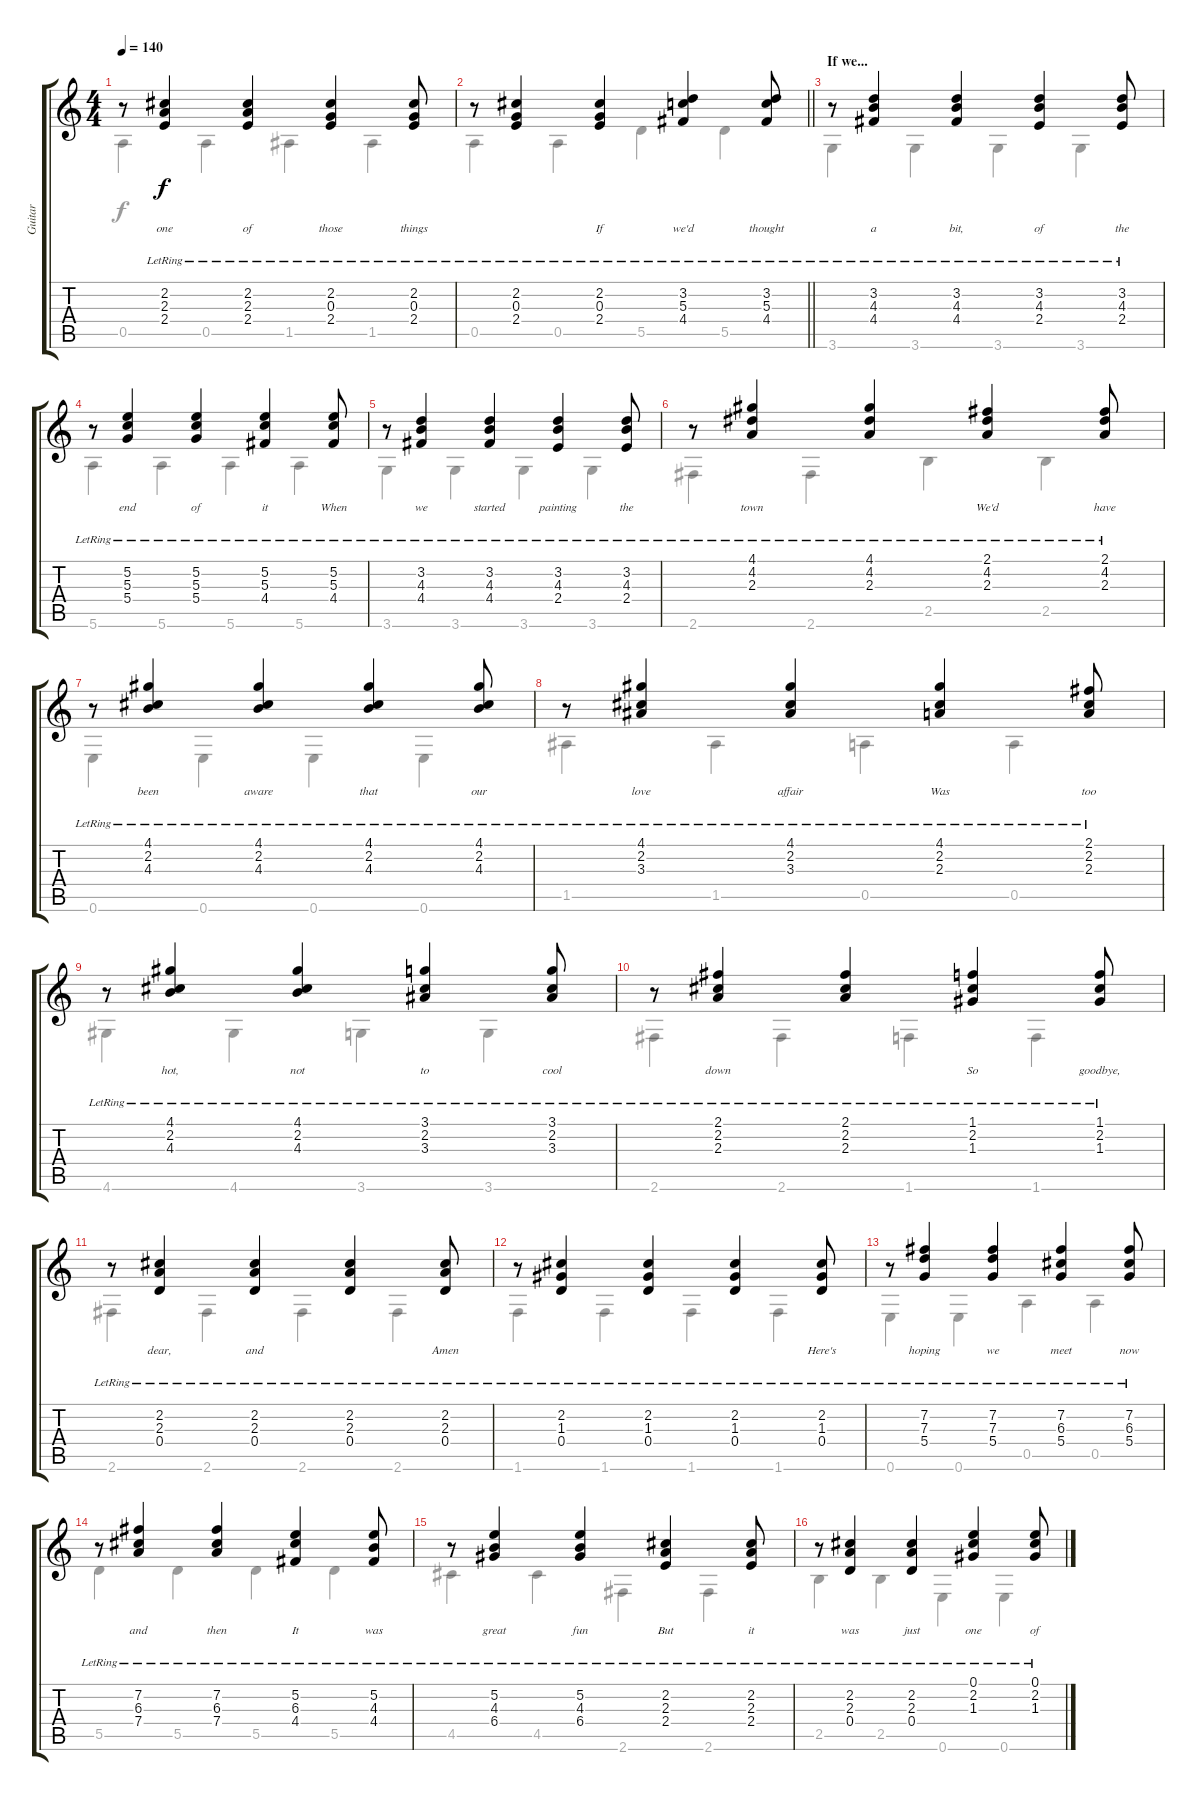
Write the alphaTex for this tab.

\track ("Guitar" "Guitar") {instrument acousticguitarnylon}
\staff {score tabs}
\tuning (E4 B3 G3 D3 A2 E2) {hide}
\voice
\ts (4 4)
\tempo 140
\clef g2
\ks c
r.8{dy f} (2.2{lr} 2.3{lr} 2.4{lr}).4{lyrics (0 "one") lyrics (1 "") lyrics (2 "") lyrics (3 "") lyrics (4 "")} (2.2{lr} 2.3{lr} 2.4{lr}).4{lyrics (0 "of") lyrics (1 "") lyrics (2 "") lyrics (3 "") lyrics (4 "")} (2.2{lr} 0.3{lr} 2.4{lr}).4{lyrics (0 "those") lyrics (1 "") lyrics (2 "") lyrics (3 "") lyrics (4 "")} (2.2{lr} 0.3{lr} 2.4{lr}).8{lyrics (0 "things") lyrics (1 "") lyrics (2 "") lyrics (3 "") lyrics (4 "")} |
\barLineRight lightlight
r.8 (2.2{lr} 0.3{lr} 2.4{lr}).4{lyrics (0 "") lyrics (1 "") lyrics (2 "") lyrics (3 "") lyrics (4 "")} (2.2{lr} 0.3{lr} 2.4{lr}).4{lyrics (0 "If") lyrics (1 "") lyrics (2 "") lyrics (3 "") lyrics (4 "")} (3.2{lr} 5.3{lr} 4.4{lr}).4{lyrics (0 "we'd") lyrics (1 "") lyrics (2 "") lyrics (3 "") lyrics (4 "")} (3.2{lr} 5.3{lr} 4.4{lr}).8{lyrics (0 "thought") lyrics (1 "") lyrics (2 "") lyrics (3 "") lyrics (4 "")} |
\section ("" "If we...")
r.8 (3.2{lr} 4.3{lr} 4.4{lr}).4{lyrics (0 "a") lyrics (1 "") lyrics (2 "") lyrics (3 "") lyrics (4 "")} (3.2{lr} 4.3{lr} 4.4{lr}).4{lyrics (0 "bit,") lyrics (1 "") lyrics (2 "") lyrics (3 "") lyrics (4 "")} (3.2{lr} 4.3{lr} 2.4{lr}).4{lyrics (0 "of") lyrics (1 "") lyrics (2 "") lyrics (3 "") lyrics (4 "")} (3.2{lr} 4.3{lr} 2.4{lr}).8{lyrics (0 "the") lyrics (1 "") lyrics (2 "") lyrics (3 "") lyrics (4 "")} |
r.8 (5.2{lr} 5.3{lr} 5.4{lr}).4{lyrics (0 "end") lyrics (1 "") lyrics (2 "") lyrics (3 "") lyrics (4 "")} (5.2{lr} 5.3{lr} 5.4{lr}).4{lyrics (0 "of") lyrics (1 "") lyrics (2 "") lyrics (3 "") lyrics (4 "")} (5.2{lr} 5.3{lr} 4.4{lr}).4{lyrics (0 "it") lyrics (1 "") lyrics (2 "") lyrics (3 "") lyrics (4 "")} (5.2{lr} 5.3{lr} 4.4{lr}).8{lyrics (0 "When") lyrics (1 "") lyrics (2 "") lyrics (3 "") lyrics (4 "")} |
r.8 (3.2{lr} 4.3{lr} 4.4{lr}).4{lyrics (0 "we") lyrics (1 "") lyrics (2 "") lyrics (3 "") lyrics (4 "")} (3.2{lr} 4.3{lr} 4.4{lr}).4{lyrics (0 "started") lyrics (1 "") lyrics (2 "") lyrics (3 "") lyrics (4 "")} (3.2{lr} 4.3{lr} 2.4{lr}).4{lyrics (0 "painting") lyrics (1 "") lyrics (2 "") lyrics (3 "") lyrics (4 "")} (3.2{lr} 4.3{lr} 2.4{lr}).8{lyrics (0 "the") lyrics (1 "") lyrics (2 "") lyrics (3 "") lyrics (4 "")} |
r.8 (4.1{lr} 4.2{lr} 2.3{lr}).4{lyrics (0 "town") lyrics (1 "") lyrics (2 "") lyrics (3 "") lyrics (4 "")} (4.1{lr} 4.2{lr} 2.3{lr}).4{lyrics (0 "") lyrics (1 "") lyrics (2 "") lyrics (3 "") lyrics (4 "")} (2.1{lr} 4.2{lr} 2.3{lr}).4{lyrics (0 "We'd") lyrics (1 "") lyrics (2 "") lyrics (3 "") lyrics (4 "")} (2.1{lr} 4.2{lr} 2.3{lr}).8{lyrics (0 "have") lyrics (1 "") lyrics (2 "") lyrics (3 "") lyrics (4 "")} |
r.8 (4.1{lr} 2.2{lr} 4.3{lr}).4{lyrics (0 "been") lyrics (1 "") lyrics (2 "") lyrics (3 "") lyrics (4 "")} (4.1{lr} 2.2{lr} 4.3{lr}).4{lyrics (0 "aware") lyrics (1 "") lyrics (2 "") lyrics (3 "") lyrics (4 "")} (4.1{lr} 2.2{lr} 4.3{lr}).4{lyrics (0 "that") lyrics (1 "") lyrics (2 "") lyrics (3 "") lyrics (4 "")} (4.1{lr} 2.2{lr} 4.3{lr}).8{lyrics (0 "our") lyrics (1 "") lyrics (2 "") lyrics (3 "") lyrics (4 "")} |
r.8 (4.1{lr} 2.2{lr} 3.3{lr}).4{lyrics (0 "love") lyrics (1 "") lyrics (2 "") lyrics (3 "") lyrics (4 "")} (4.1{lr} 2.2{lr} 3.3{lr}).4{lyrics (0 "affair") lyrics (1 "") lyrics (2 "") lyrics (3 "") lyrics (4 "")} (4.1{lr} 2.2{lr} 2.3{lr}).4{lyrics (0 "Was") lyrics (1 "") lyrics (2 "") lyrics (3 "") lyrics (4 "")} (2.1{lr} 2.2{lr} 2.3{lr}).8{lyrics (0 "too") lyrics (1 "") lyrics (2 "") lyrics (3 "") lyrics (4 "")} |
r.8 (4.1{lr} 2.2{lr} 4.3{lr}).4{lyrics (0 "hot,") lyrics (1 "") lyrics (2 "") lyrics (3 "") lyrics (4 "")} (4.1{lr} 2.2{lr} 4.3{lr}).4{lyrics (0 "not") lyrics (1 "") lyrics (2 "") lyrics (3 "") lyrics (4 "")} (3.1{lr} 2.2{lr} 3.3{lr}).4{lyrics (0 "to") lyrics (1 "") lyrics (2 "") lyrics (3 "") lyrics (4 "")} (3.1{lr} 2.2{lr} 3.3{lr}).8{lyrics (0 "cool") lyrics (1 "") lyrics (2 "") lyrics (3 "") lyrics (4 "")} |
r.8 (2.1{lr} 2.2{lr} 2.3{lr}).4{lyrics (0 "down") lyrics (1 "") lyrics (2 "") lyrics (3 "") lyrics (4 "")} (2.1{lr} 2.2{lr} 2.3{lr}).4{lyrics (0 "") lyrics (1 "") lyrics (2 "") lyrics (3 "") lyrics (4 "")} (1.1{lr} 2.2{lr} 1.3{lr}).4{lyrics (0 "So") lyrics (1 "") lyrics (2 "") lyrics (3 "") lyrics (4 "")} (1.1{lr} 2.2{lr} 1.3{lr}).8{lyrics (0 "goodbye,") lyrics (1 "") lyrics (2 "") lyrics (3 "") lyrics (4 "")} |
r.8 (2.2{lr} 2.3{lr} 0.4{lr}).4{lyrics (0 "dear,") lyrics (1 "") lyrics (2 "") lyrics (3 "") lyrics (4 "")} (2.2{lr} 2.3{lr} 0.4{lr}).4{lyrics (0 "and") lyrics (1 "") lyrics (2 "") lyrics (3 "") lyrics (4 "")} (2.2{lr} 2.3{lr} 0.4{lr}).4{lyrics (0 "") lyrics (1 "") lyrics (2 "") lyrics (3 "") lyrics (4 "")} (2.2{lr} 2.3{lr} 0.4{lr}).8{lyrics (0 "Amen") lyrics (1 "") lyrics (2 "") lyrics (3 "") lyrics (4 "")} |
r.8 (2.2{lr} 1.3{lr} 0.4{lr}).4{lyrics (0 "") lyrics (1 "") lyrics (2 "") lyrics (3 "") lyrics (4 "")} (2.2{lr} 1.3{lr} 0.4{lr}).4{lyrics (0 "") lyrics (1 "") lyrics (2 "") lyrics (3 "") lyrics (4 "")} (2.2{lr} 1.3{lr} 0.4{lr}).4{lyrics (0 "") lyrics (1 "") lyrics (2 "") lyrics (3 "") lyrics (4 "")} (2.2{lr} 1.3{lr} 0.4{lr}).8{lyrics (0 "Here's") lyrics (1 "") lyrics (2 "") lyrics (3 "") lyrics (4 "")} |
r.8 (7.2{lr} 7.3{lr} 5.4{lr}).4{lyrics (0 "hoping") lyrics (1 "") lyrics (2 "") lyrics (3 "") lyrics (4 "")} (7.2{lr} 7.3{lr} 5.4{lr}).4{lyrics (0 "we") lyrics (1 "") lyrics (2 "") lyrics (3 "") lyrics (4 "")} (7.2{lr} 6.3{lr} 5.4{lr}).4{lyrics (0 "meet") lyrics (1 "") lyrics (2 "") lyrics (3 "") lyrics (4 "")} (7.2{lr} 6.3{lr} 5.4{lr}).8{lyrics (0 "now") lyrics (1 "") lyrics (2 "") lyrics (3 "") lyrics (4 "")} |
r.8 (7.2{lr} 6.3{lr} 7.4{lr}).4{lyrics (0 "and") lyrics (1 "") lyrics (2 "") lyrics (3 "") lyrics (4 "")} (7.2{lr} 6.3{lr} 7.4{lr}).4{lyrics (0 "then") lyrics (1 "") lyrics (2 "") lyrics (3 "") lyrics (4 "")} (5.2{lr} 6.3{lr} 4.4{lr}).4{lyrics (0 "It") lyrics (1 "") lyrics (2 "") lyrics (3 "") lyrics (4 "")} (5.2{lr} 4.3{lr} 4.4{lr}).8{lyrics (0 "was") lyrics (1 "") lyrics (2 "") lyrics (3 "") lyrics (4 "")} |
r.8 (5.2{lr} 4.3{lr} 6.4).4{lyrics (0 "great") lyrics (1 "") lyrics (2 "") lyrics (3 "") lyrics (4 "")} (5.2{lr} 4.3{lr} 6.4).4{lyrics (0 "fun") lyrics (1 "") lyrics (2 "") lyrics (3 "") lyrics (4 "")} (2.2{lr} 2.3{lr} 2.4{lr}).4{lyrics (0 "But") lyrics (1 "") lyrics (2 "") lyrics (3 "") lyrics (4 "")} (2.2{lr} 2.3{lr} 2.4{lr}).8{lyrics (0 "it") lyrics (1 "") lyrics (2 "") lyrics (3 "") lyrics (4 "")} |
r.8 (2.2{lr} 2.3{lr} 0.4).4{lyrics (0 "was") lyrics (1 "") lyrics (2 "") lyrics (3 "") lyrics (4 "")} (2.2{lr} 2.3{lr} 0.4).4{lyrics (0 "just") lyrics (1 "") lyrics (2 "") lyrics (3 "") lyrics (4 "")} (0.1 2.2{lr} 1.3{lr}).4{lyrics (0 "one") lyrics (1 "") lyrics (2 "") lyrics (3 "") lyrics (4 "")} (0.1 2.2{lr} 1.3{lr}).8{lyrics (0 "of") lyrics (1 "") lyrics (2 "") lyrics (3 "") lyrics (4 "")}
\voice
\clef g2
\ottava regular
\simile none
\ks c
0.5.4{dy f} 0.5.4 1.5.4 1.5.4 |
\barLineRight lightlight
0.5.4 0.5.4 5.5.4 5.5.4 |
3.6.4 3.6.4 3.6.4 3.6.4 |
5.6.4 5.6.4 5.6.4 5.6.4 |
3.6.4 3.6.4 3.6.4 3.6.4 |
2.6.4 2.6.4 2.5.4 2.5.4 |
0.6.4 0.6.4 0.6.4 0.6.4 |
1.5.4 1.5.4 0.5.4 0.5.4 |
4.6.4 4.6.4 3.6.4 3.6.4 |
2.6.4 2.6.4 1.6.4 1.6.4 |
2.6.4 2.6.4 2.6.4 2.6.4 |
1.6.4 1.6.4 1.6.4 1.6.4 |
0.6.4 0.6.4 0.5.4 0.5.4 |
5.5.4 5.5.4 5.5.4 5.5.4 |
4.5.4 4.5.4 2.6.4 2.6.4 |
2.5.4 2.5.4 0.6.4 0.6.4
